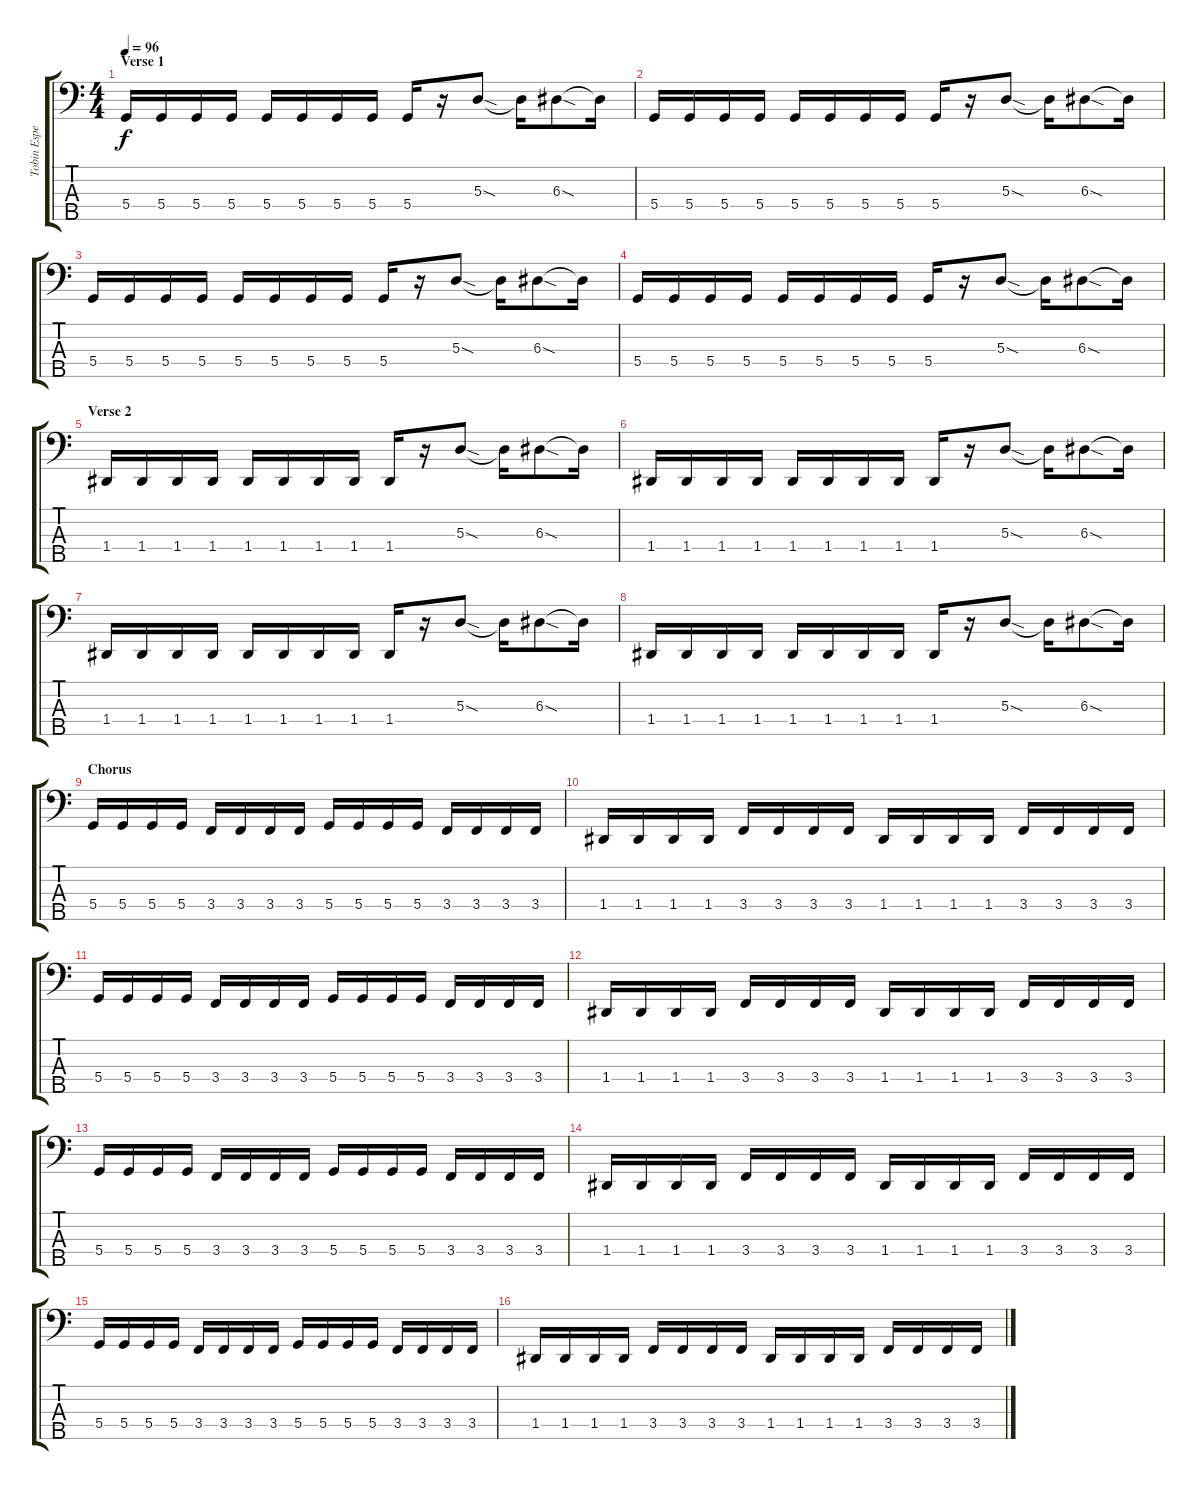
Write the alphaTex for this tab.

\track ("Tobin Esperance" "Tobin Espe") {instrument electricbassfinger}
\staff {score tabs}
\tuning (G2 D2 A1 D1 B0) {hide}
\ts (4 4)
\section ("" "Verse 1")
\tempo 96
\clef f4
\ks c
5.4.16{dy f} 5.4.16 5.4.16 5.4.16 5.4.16 5.4.16 5.4.16 5.4.16 5.4.16 r.16 5.3{sod}.8 5.3{t}.16 6.3{sod}.8 6.3{t}.16 |
5.4.16 5.4.16 5.4.16 5.4.16 5.4.16 5.4.16 5.4.16 5.4.16 5.4.16 r.16 5.3{sod}.8 5.3{t}.16 6.3{sod}.8 6.3{t}.16 |
5.4.16 5.4.16 5.4.16 5.4.16 5.4.16 5.4.16 5.4.16 5.4.16 5.4.16 r.16 5.3{sod}.8 5.3{t}.16 6.3{sod}.8 6.3{t}.16 |
5.4.16 5.4.16 5.4.16 5.4.16 5.4.16 5.4.16 5.4.16 5.4.16 5.4.16 r.16 5.3{sod}.8 5.3{t}.16 6.3{sod}.8 6.3{t}.16 |
\section ("" "Verse 2")
1.4.16 1.4.16 1.4.16 1.4.16 1.4.16 1.4.16 1.4.16 1.4.16 1.4.16 r.16 5.3{sod}.8 5.3{t}.16 6.3{sod}.8 6.3{t}.16 |
1.4.16 1.4.16 1.4.16 1.4.16 1.4.16 1.4.16 1.4.16 1.4.16 1.4.16 r.16 5.3{sod}.8 5.3{t}.16 6.3{sod}.8 6.3{t}.16 |
1.4.16 1.4.16 1.4.16 1.4.16 1.4.16 1.4.16 1.4.16 1.4.16 1.4.16 r.16 5.3{sod}.8 5.3{t}.16 6.3{sod}.8 6.3{t}.16 |
1.4.16 1.4.16 1.4.16 1.4.16 1.4.16 1.4.16 1.4.16 1.4.16 1.4.16 r.16 5.3{sod}.8 5.3{t}.16 6.3{sod}.8 6.3{t}.16 |
\section ("" "Chorus")
5.4.16 5.4.16 5.4.16 5.4.16 3.4.16 3.4.16 3.4.16 3.4.16 5.4.16 5.4.16 5.4.16 5.4.16 3.4.16 3.4.16 3.4.16 3.4.16 |
1.4.16 1.4.16 1.4.16 1.4.16 3.4.16 3.4.16 3.4.16 3.4.16 1.4.16 1.4.16 1.4.16 1.4.16 3.4.16 3.4.16 3.4.16 3.4.16 |
5.4.16 5.4.16 5.4.16 5.4.16 3.4.16 3.4.16 3.4.16 3.4.16 5.4.16 5.4.16 5.4.16 5.4.16 3.4.16 3.4.16 3.4.16 3.4.16 |
1.4.16 1.4.16 1.4.16 1.4.16 3.4.16 3.4.16 3.4.16 3.4.16 1.4.16 1.4.16 1.4.16 1.4.16 3.4.16 3.4.16 3.4.16 3.4.16 |
5.4.16 5.4.16 5.4.16 5.4.16 3.4.16 3.4.16 3.4.16 3.4.16 5.4.16 5.4.16 5.4.16 5.4.16 3.4.16 3.4.16 3.4.16 3.4.16 |
1.4.16 1.4.16 1.4.16 1.4.16 3.4.16 3.4.16 3.4.16 3.4.16 1.4.16 1.4.16 1.4.16 1.4.16 3.4.16 3.4.16 3.4.16 3.4.16 |
5.4.16 5.4.16 5.4.16 5.4.16 3.4.16 3.4.16 3.4.16 3.4.16 5.4.16 5.4.16 5.4.16 5.4.16 3.4.16 3.4.16 3.4.16 3.4.16 |
1.4.16 1.4.16 1.4.16 1.4.16 3.4.16 3.4.16 3.4.16 3.4.16 1.4.16 1.4.16 1.4.16 1.4.16 3.4.16 3.4.16 3.4.16 3.4.16
